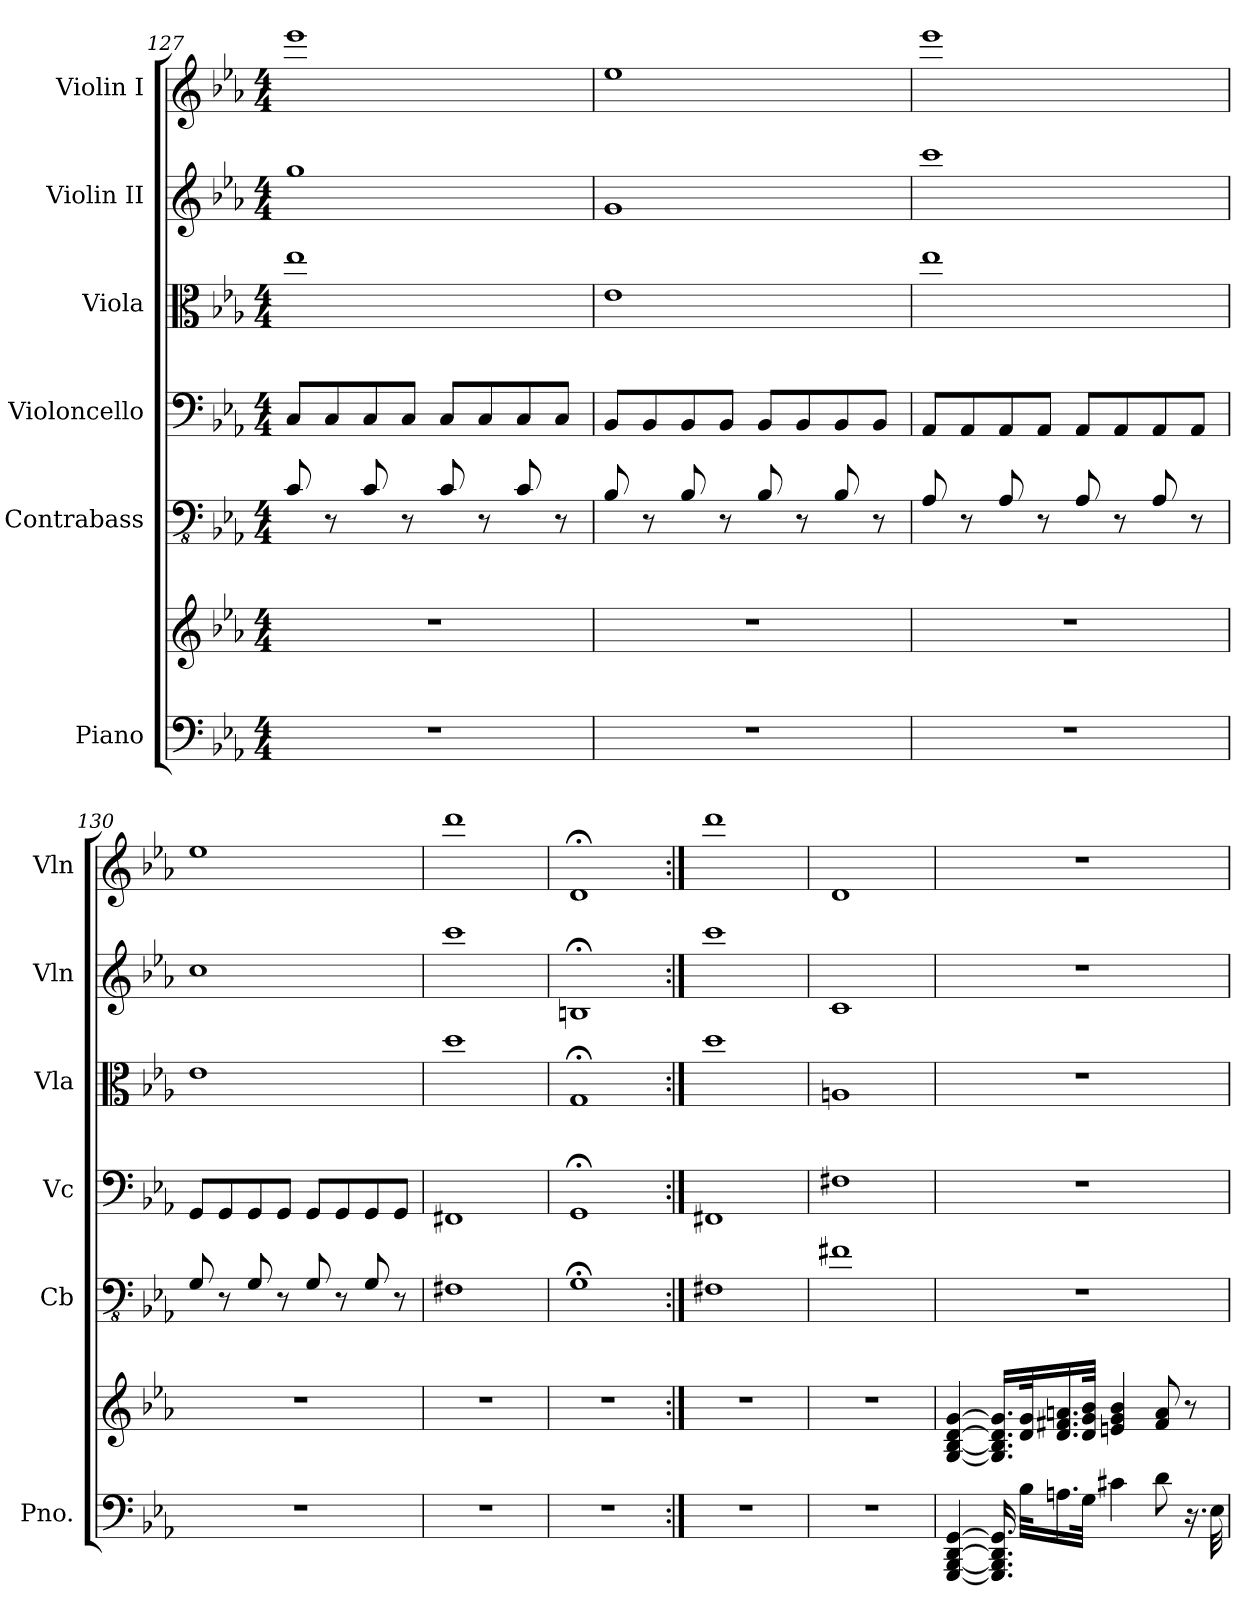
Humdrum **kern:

**kern	**kern	**kern	**kern	**kern	**kern	**kern
*part6	*part6	*part5	*part4	*part3	*part2	*part1
*staff7	*staff6	*staff5	*staff4	*staff3	*staff2	*staff1
*I"Piano	*	*I"Contrabass	*I"Violoncello	*I"Viola	*I"Violin II	*I"Violin I
*I'Pno.	*	*I'Cb	*I'Vc	*I'Vla	*I'Vln	*I'Vln
!!LO:PB:g=z
*clefF4	*clefG2	*clefFv4	*clefF4	*clefC3	*clefG2	*clefG2
*	*	*ITrd7c12	*	*	*	*
*k[b-e-a-]	*k[b-e-a-]	*k[b-e-a-]	*k[b-e-a-]	*k[b-e-a-]	*k[b-e-a-]	*k[b-e-a-]
*M4/4	*M4/4	*M4/4	*M4/4	*M4/4	*M4/4	*M4/4
=127	=127	=127	=127	=127	=127	=127
1r	1r	8CC/	8C/L	1ee-	1gg	1eee-
.	.	8r	8C/	.	.	.
.	.	8CC/	8C/	.	.	.
.	.	8r	8C/J	.	.	.
.	.	8CC/	8C/L	.	.	.
.	.	8r	8C/	.	.	.
.	.	8CC/	8C/	.	.	.
.	.	8r	8C/J	.	.	.
=128	=128	=128	=128	=128	=128	=128
1r	1r	8BBB-/	8BB-/L	1e-	1g	1ee-
.	.	8r	8BB-/	.	.	.
.	.	8BBB-/	8BB-/	.	.	.
.	.	8r	8BB-/J	.	.	.
.	.	8BBB-/	8BB-/L	.	.	.
.	.	8r	8BB-/	.	.	.
.	.	8BBB-/	8BB-/	.	.	.
.	.	8r	8BB-/J	.	.	.
=129	=129	=129	=129	=129	=129	=129
1r	1r	8AAA-/	8AA-/L	1ee-	1ccc	1eee-
.	.	8r	8AA-/	.	.	.
.	.	8AAA-/	8AA-/	.	.	.
.	.	8r	8AA-/J	.	.	.
.	.	8AAA-/	8AA-/L	.	.	.
.	.	8r	8AA-/	.	.	.
.	.	8AAA-/	8AA-/	.	.	.
.	.	8r	8AA-/J	.	.	.
=130	=130	=130	=130	=130	=130	=130
1r	1r	8GGG/	8GG/L	1e-	1cc	1ee-
.	.	8r	8GG/	.	.	.
.	.	8GGG/	8GG/	.	.	.
.	.	8r	8GG/J	.	.	.
.	.	8GGG/	8GG/L	.	.	.
.	.	8r	8GG/	.	.	.
.	.	8GGG/	8GG/	.	.	.
.	.	8r	8GG/J	.	.	.
!!LO:PB:g=z
=131	=131	=131	=131	=131	=131	=131
1r	1r	1FFF#X	1FF#X	1dd	1ccc	1ddd
=132	=132	=132	=132	=132	=132	=132
1r	1r	1GGG;<	1GG;<	1G;<	1Bn;<	1d;<
=133:|!	=133:|!	=133:|!	=133:|!	=133:|!	=133:|!	=133:|!
1r	1r	1FFF#X	1FF#X	1dd	1ccc	1ddd
=134	=134	=134	=134	=134	=134	=134
1r	1r	1FF#X	1F#X	1An	1c	1d
=135	=135	=135	=135	=135	=135	=135
[4GGG/ [4BBB-/ [4DD/ [4GG/	[4G/ [4B-/ [4d/ [4g/	1r	1r	1r	1r	1r
16.GGG/] 16.BBB-/] 16.DD/] 16.GG/]	16.G/] 16.B-/] 16.d/] 16.g/]LL	.	.	.	.	.
32B-\KLL	32d/ 32g/K	.	.	.	.	.
16.An\	16.d/ 16.f#X/ 16.an/	.	.	.	.	.
32G\JJk	32d/ 32g/ 32b-/JJk	.	.	.	.	.
4c#X\	4en/ 4g/ 4b-/	.	.	.	.	.
8d\	8f#/ 8a/	.	.	.	.	.
16.r	8r	.	.	.	.	.
32E-\	.	.	.	.	.	.
=	=	=	=	=	=	=
*-	*-	*-	*-	*-	*-	*-
